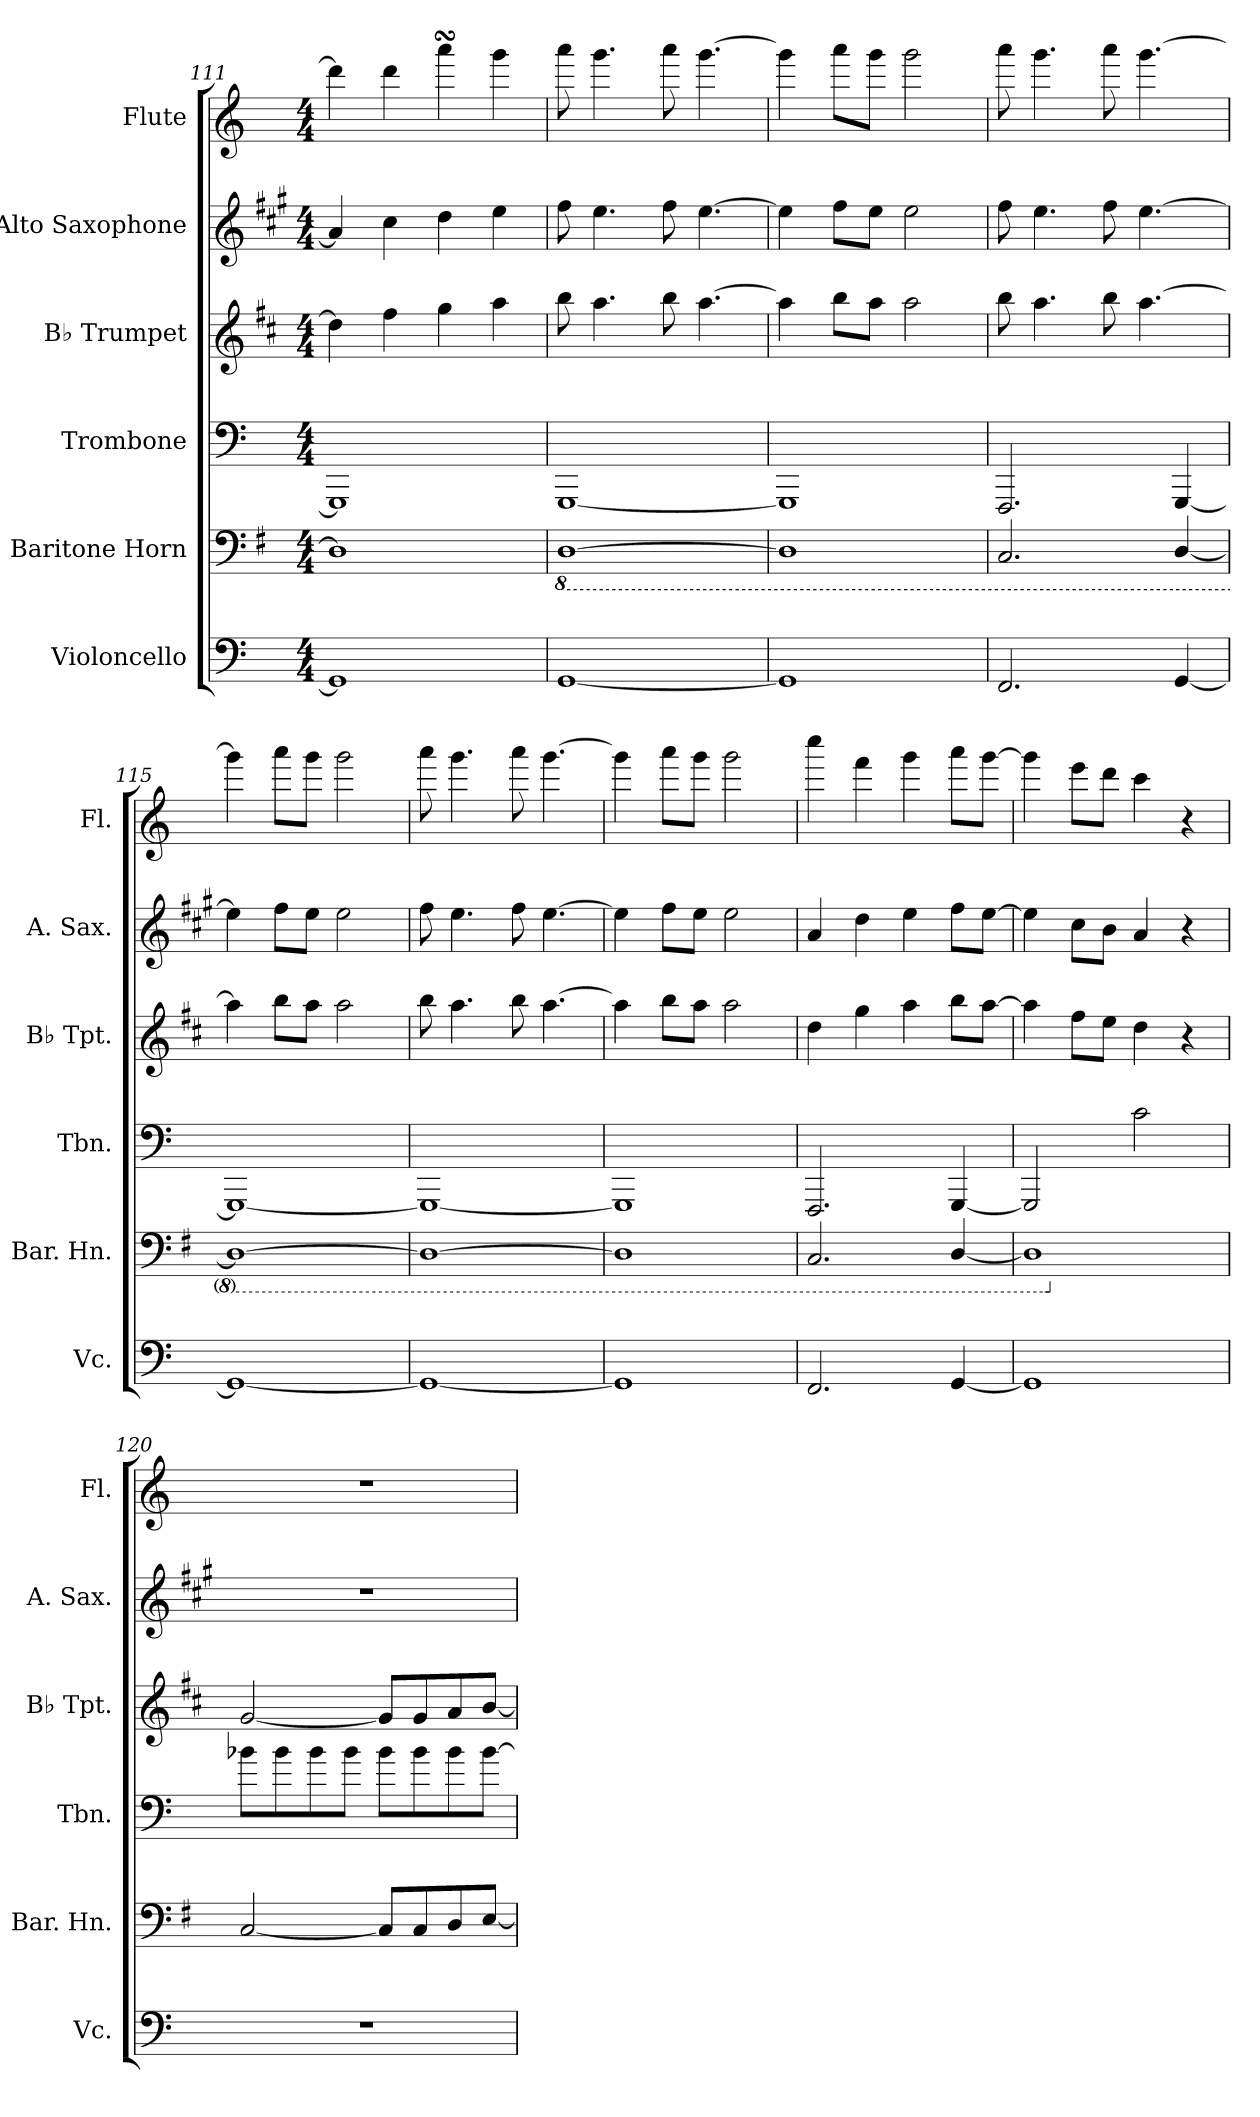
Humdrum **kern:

**kern	**kern	**kern	**kern	**kern	**kern
*part6	*part5	*part4	*part3	*part2	*part1
*staff6	*staff5	*staff4	*staff3	*staff2	*staff1
*I"Violoncello	*I"Baritone Horn	*I"Trombone	*I"B♭ Trumpet	*I"Alto Saxophone	*I"Flute
*I'Vc.	*I'Bar. Hn.	*I'Tbn.	*I'B♭ Tpt.	*I'A. Sax.	*I'Fl.
*clefF4	*clefF4	*clefF4	*clefG2	*clefG2	*clefG2
*	*ITrd4c7	*	*ITrd1c2	*ITrd5c9	*
*k[]	*k[]	*k[]	*k[]	*k[]	*k[]
*M4/4	*M4/4	*M4/4	*M4/4	*M4/4	*M4/4
=111	=111	=111	=111	=111	=111
1GG]	1GG]	1GGG]	4cc\]	4c/]	4ddd\]
.	.	.	4ee\	4e\	4ddd\
.	.	.	4ff\	4f\	4aaasSSS\
.	.	.	4gg\	4g\	4ggg\
!!LO:LB:g=z
=112	=112	=112	=112	=112	=112
*8ba	*	*	*	*	*
*	*8ba	*	*	*	*
[1GGG	[1GGG	[1GGG	8aa\	8a\	8aaa\
.	.	.	4.gg\	4.g\	4.ggg\
.	.	.	8aa\	8a\	8aaa\
.	.	.	[4.gg\	[4.g\	[4.ggg\
=113	=113	=113	=113	=113	=113
1GGG]	1GGG]	1GGG]	4gg\]	4g\]	4ggg\]
.	.	.	8aa\L	8a\L	8aaa\L
.	.	.	8gg\J	8g\J	8ggg\J
.	.	.	2gg\	2g\	2ggg\
=114	=114	=114	=114	=114	=114
2.FFF/	2.FFF/	2.FFF/	8aa\	8a\	8aaa\
.	.	.	4.gg\	4.g\	4.ggg\
.	.	.	8aa\	8a\	8aaa\
.	.	.	[4.gg\	[4.g\	[4.ggg\
[4GGG/	[4GGG/	[4GGG/	.	.	.
=115	=115	=115	=115	=115	=115
1GGG_	1GGG_	1GGG_	4gg\]	4g\]	4ggg\]
.	.	.	8aa\L	8a\L	8aaa\L
.	.	.	8gg\J	8g\J	8ggg\J
.	.	.	2gg\	2g\	2ggg\
=116	=116	=116	=116	=116	=116
1GGG_	1GGG_	1GGG_	8aa\	8a\	8aaa\
.	.	.	4.gg\	4.g\	4.ggg\
.	.	.	8aa\	8a\	8aaa\
.	.	.	[4.gg\	[4.g\	[4.ggg\
=117	=117	=117	=117	=117	=117
1GGG]	1GGG]	1GGG]	4gg\]	4g\]	4ggg\]
.	.	.	8aa\L	8a\L	8aaa\L
.	.	.	8gg\J	8g\J	8ggg\J
.	.	.	2gg\	2g\	2ggg\
!!LO:PB:g=z
=118	=118	=118	=118	=118	=118
2.FFF/	2.FFF/	2.FFF/	4cc\	4c/	4cccc\
.	.	.	4ff\	4f\	4fff\
.	.	.	4gg\	4g\	4ggg\
[4GGG/	[4GGG/	[4GGG/	8aa\L	8a\L	8aaa\L
.	.	.	[8gg\J	[8g\J	[8ggg\J
=119	=119	=119	=119	=119	=119
1GGG]	1GGG]	2GGG/]	4gg\]	4g\]	4ggg\]
.	.	.	8ee\L	8e\L	8eee\L
.	.	.	8dd\J	8d\J	8ddd\J
.	.	2c\	4cc\	4c/	4ccc\
.	.	.	4r	4r	4r
=120	=120	=120	=120	=120	=120
*X8ba	*	*	*	*	*
*	*X8ba	*	*	*	*
1r	[2FF/	8b-X\L	[2f/	1r	1r
.	.	8b-\	.	.	.
.	.	8b-\	.	.	.
.	.	8b-\J	.	.	.
.	8FF/L]	8b-\L	8f/L]	.	.
.	8FF/	8b-\	8f/	.	.
.	8GG/	8b-\	8g/	.	.
.	[8AA/J	[8b-\J	[8a/J	.	.
=	=	=	=	=	=
*-	*-	*-	*-	*-	*-
